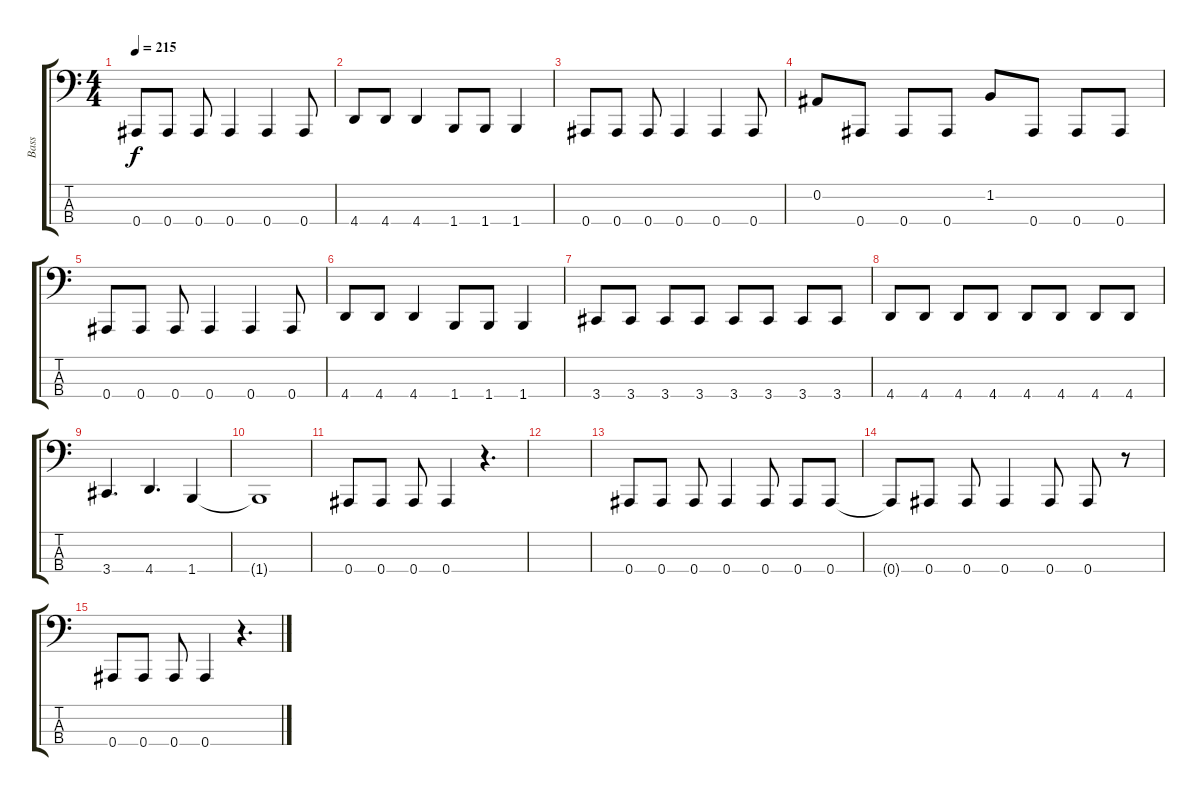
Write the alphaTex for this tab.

\track ("Bass" "Bass") {instrument electricbasspick}
\staff {score tabs}
\tuning (Eb2 Bb1 F1 Bb0) {hide}
\ts (4 4)
\tempo 215
\clef f4
\ks c
0.4.8{dy f} 0.4.8 0.4.8 0.4.4 0.4.4 0.4.8 |
4.4.8 4.4.8 4.4.4 1.4.8 1.4.8 1.4.4 |
0.4.8 0.4.8 0.4.8 0.4.4 0.4.4 0.4.8 |
0.2.8 0.4.8 0.4.8 0.4.8 1.2.8 0.4.8 0.4.8 0.4.8 |
0.4.8 0.4.8 0.4.8 0.4.4 0.4.4 0.4.8 |
4.4.8 4.4.8 4.4.4 1.4.8 1.4.8 1.4.4 |
3.4.8 3.4.8 3.4.8 3.4.8 3.4.8 3.4.8 3.4.8 3.4.8 |
4.4.8 4.4.8 4.4.8 4.4.8 4.4.8 4.4.8 4.4.8 4.4.8 |
3.4.4{d} 4.4.4{d} 1.4.4 |
1.4{t}.1 |
0.4.8 0.4.8 0.4.8 0.4.4 r.4{d} |
|
0.4.8 0.4.8 0.4.8 0.4.4 0.4.8 0.4.8 0.4.8 |
0.4{t}.8 0.4.8 0.4.8 0.4.4 0.4.8 0.4.8 r.8 |
0.4.8 0.4.8 0.4.8 0.4.4 r.4{d}
